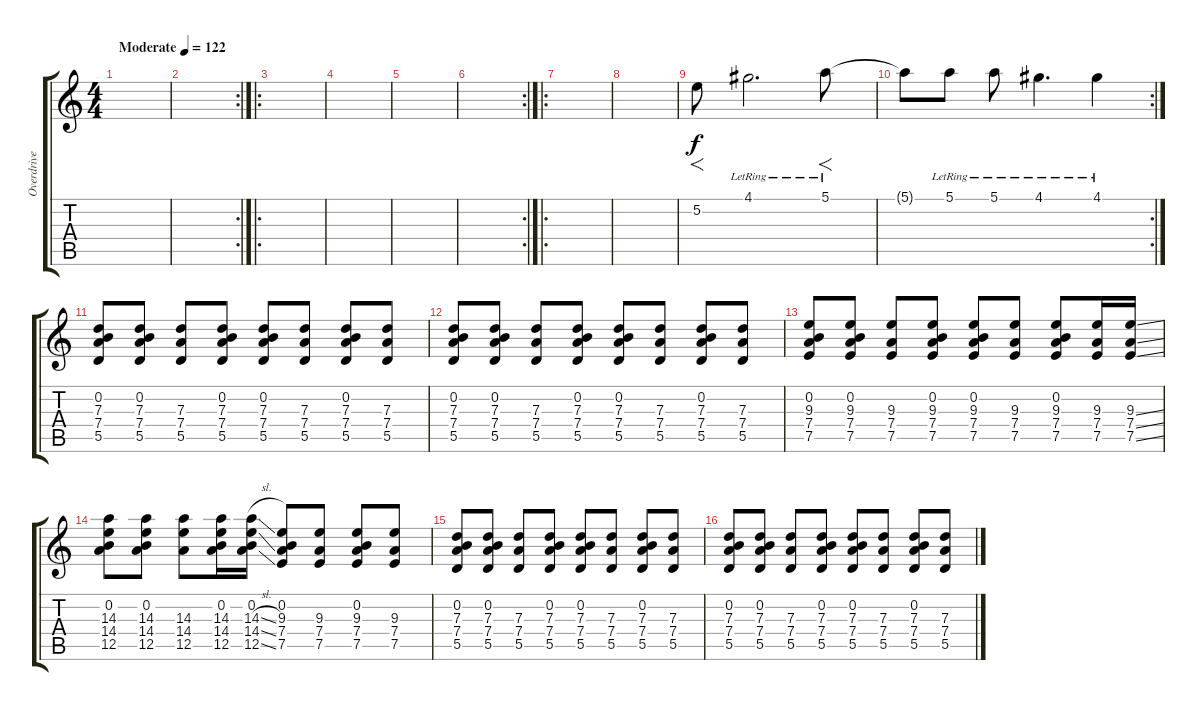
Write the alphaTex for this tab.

\track ("Overdrive" "Overdrive") {instrument overdrivenguitar}
\staff {score tabs}
\tuning (E4 B3 G3 D3 A2 E2) {hide}
\ts (4 4)
\tempo (122 "Moderate")
\clef g2
\ks c
|
\rc 2
|
\ro
|
|
|
\rc 2
|
\ro
|
|
5.2.8{f} 4.1{lr}.2{d} 5.1{lr}.8{f} |
\rc 2
5.1{t}.8 5.1{lr}.8 5.1{lr}.8 4.1{lr}.4{d} 4.1{lr}.4 |
(0.2 7.3 7.4 5.5).8 (0.2 7.3 7.4 5.5).8 (7.3 7.4 5.5).8 (0.2 7.3 7.4 5.5).8 (0.2 7.3 7.4 5.5).8 (7.3 7.4 5.5).8 (0.2 7.3 7.4 5.5).8 (7.3 7.4 5.5).8 |
(0.2 7.3 7.4 5.5).8 (0.2 7.3 7.4 5.5).8 (7.3 7.4 5.5).8 (0.2 7.3 7.4 5.5).8 (0.2 7.3 7.4 5.5).8 (7.3 7.4 5.5).8 (0.2 7.3 7.4 5.5).8 (7.3 7.4 5.5).8 |
(0.2 9.3 7.4 7.5).8 (0.2 9.3 7.4 7.5).8 (9.3 7.4 7.5).8 (0.2 9.3 7.4 7.5).8 (0.2 9.3 7.4 7.5).8 (9.3 7.4 7.5).8 (0.2 9.3 7.4 7.5).8 (9.3 7.4 7.5).16 (9.3{ss} 7.4{ss} 7.5{ss}).16 |
(0.2 14.3 14.4 12.5).8 (0.2 14.3 14.4 12.5).8 (14.3 14.4 12.5).8 (0.2 14.3 14.4 12.5).16 (0.2 14.3{sl} 14.4{ss} 12.5{ss}).16 (0.2 9.3 7.4 7.5).8 (9.3 7.4 7.5).8 (0.2 9.3 7.4 7.5).8 (9.3 7.4 7.5).8 |
(0.2 7.3 7.4 5.5).8 (0.2 7.3 7.4 5.5).8 (7.3 7.4 5.5).8 (0.2 7.3 7.4 5.5).8 (0.2 7.3 7.4 5.5).8 (7.3 7.4 5.5).8 (0.2 7.3 7.4 5.5).8 (7.3 7.4 5.5).8 |
(0.2 7.3 7.4 5.5).8 (0.2 7.3 7.4 5.5).8 (7.3 7.4 5.5).8 (0.2 7.3 7.4 5.5).8 (0.2 7.3 7.4 5.5).8 (7.3 7.4 5.5).8 (0.2 7.3 7.4 5.5).8 (7.3 7.4 5.5).8
